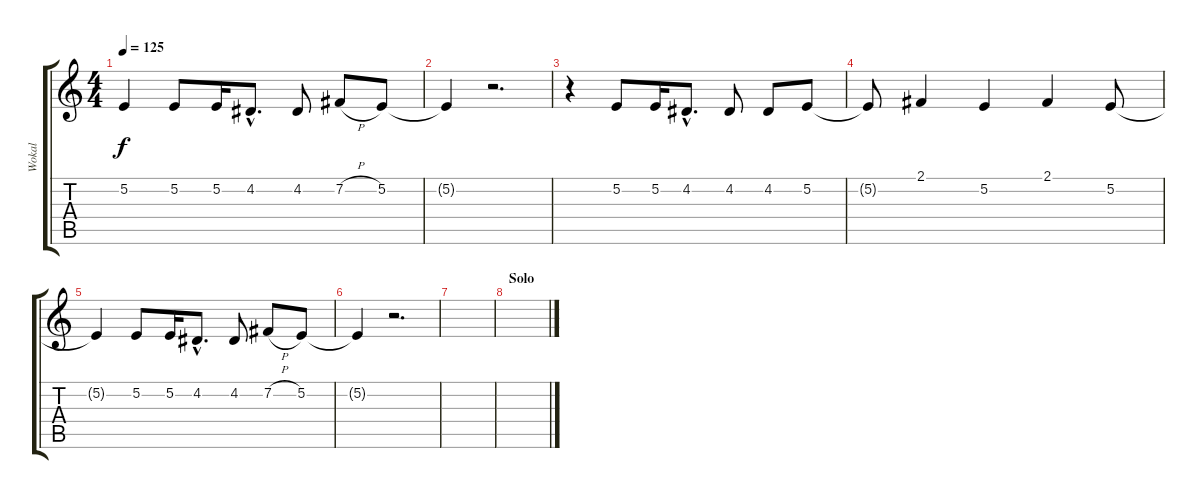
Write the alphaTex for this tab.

\track ("Wokal" "Wokal") {instrument altosax}
\staff {score tabs}
\tuning (E4 B3 G3 D3 A2 E2) {hide}
\ts (4 4)
\tempo 125
\clef g2
\ks c
5.2{t}.4{dy f} 5.2.8 5.2.16 4.2{hac}.8{d} 4.2.8 7.2{h}.8 5.2.8 |
5.2{t}.4 r.2{d} |
r.4 5.2.8 5.2.16 4.2{hac}.8{d} 4.2.8 4.2.8 5.2.8 |
5.2{t}.8 2.1.4 5.2.4 2.1.4 5.2.8 |
5.2{t}.4 5.2.8 5.2.16 4.2{hac}.8{d} 4.2.8 7.2{h}.8 5.2.8 |
5.2{t}.4 r.2{d} |
|
\section ("" "Solo")
